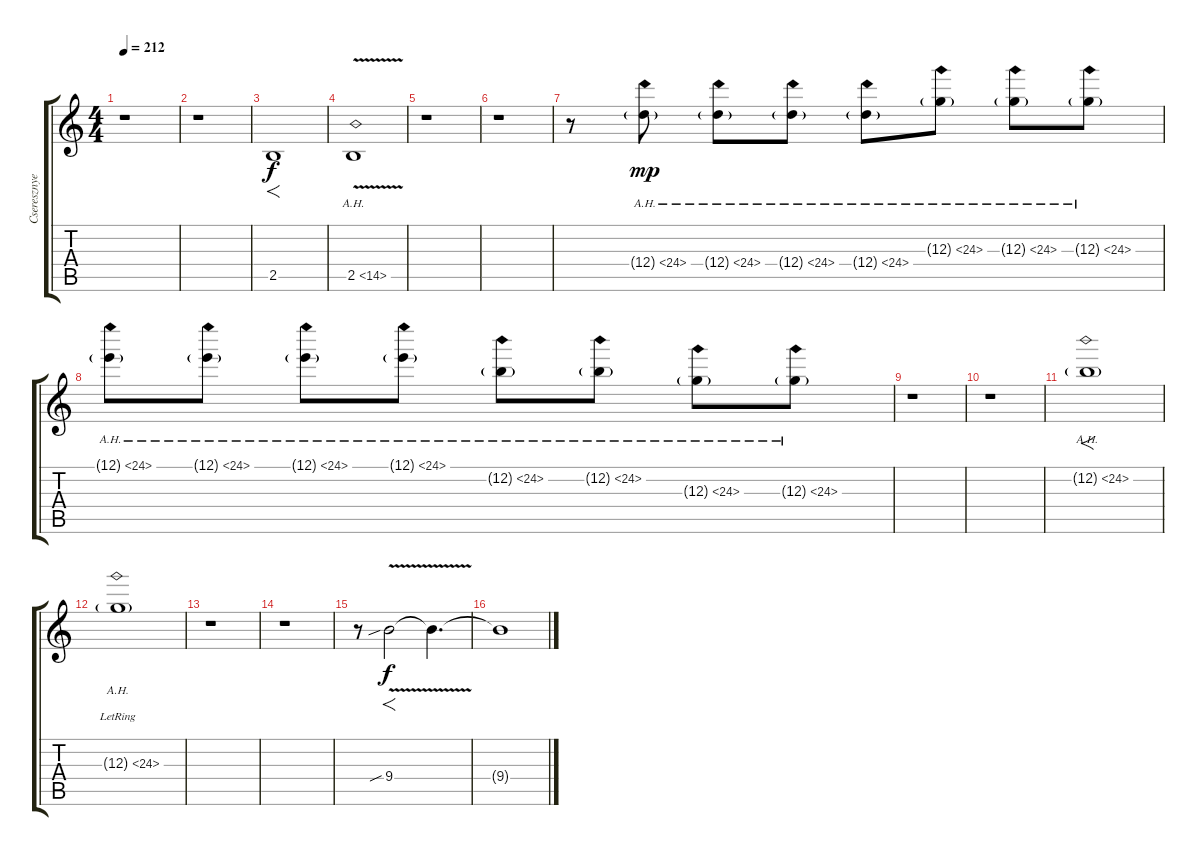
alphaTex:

\track ("Cseresznye szóló" "Cseresznye") {instrument distortionguitar}
\staff {score tabs}
\tuning (E4 B3 G3 D3 A2 E2) {hide}
\ts (4 4)
\tempo 212
\clef g2
\ks c
r.1{dy f instrument distortionguitar} |
r.1 |
2.5.1{f} |
2.5{ah 12 v}.1 |
r.1 |
r.1 |
r.8 12.4{ah 12 g}.8{dy mp} 12.4{ah 12 g}.8 12.4{ah 12 g}.8 12.4{ah 12 g}.8 12.3{ah 12 g}.8 12.3{ah 12 g}.8 12.3{ah 12 g}.8 |
12.1{ah 12 g}.8 12.1{ah 12 g}.8 12.1{ah 12 g}.8 12.1{ah 12 g}.8 12.2{ah 12 g}.8 12.2{ah 12 g}.8 12.3{ah 12 g}.8 12.3{ah 12 g}.8 |
r.1 |
r.1 |
12.2{ah 12 g}.1{f} |
12.3{ah 12 g lr}.1 |
r.1 |
r.1 |
r.8 9.4{v sib}.2{f dy f} 9.4{t}.4{d} |
9.4{t}.1
